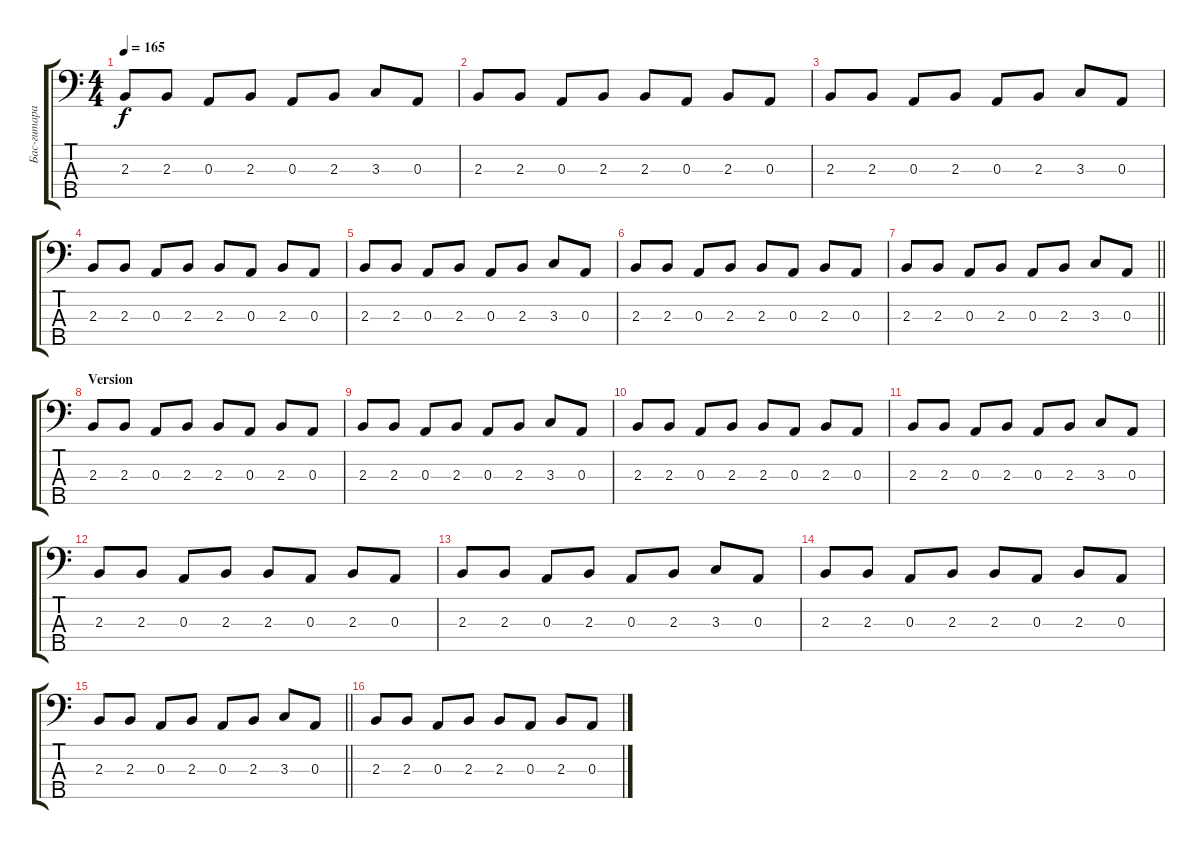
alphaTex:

\track ("Бас-гитара" "Бас-гитара") {instrument electricbassfinger}
\staff {score tabs}
\tuning (G2 D2 A1 E1 B0) {hide}
\ts (4 4)
\tempo 165
\clef f4
\ks c
2.3.8{dy f} 2.3.8 0.3.8 2.3.8 0.3.8 2.3.8 3.3.8 0.3.8 |
2.3.8 2.3.8 0.3.8 2.3.8 2.3.8 0.3.8 2.3.8 0.3.8 |
2.3.8 2.3.8 0.3.8 2.3.8 0.3.8 2.3.8 3.3.8 0.3.8 |
2.3.8 2.3.8 0.3.8 2.3.8 2.3.8 0.3.8 2.3.8 0.3.8 |
2.3.8 2.3.8 0.3.8 2.3.8 0.3.8 2.3.8 3.3.8 0.3.8 |
2.3.8 2.3.8 0.3.8 2.3.8 2.3.8 0.3.8 2.3.8 0.3.8 |
\barLineRight lightlight
2.3.8 2.3.8 0.3.8 2.3.8 0.3.8 2.3.8 3.3.8 0.3.8 |
\section ("" "Version")
2.3.8 2.3.8 0.3.8 2.3.8 2.3.8 0.3.8 2.3.8 0.3.8 |
2.3.8 2.3.8 0.3.8 2.3.8 0.3.8 2.3.8 3.3.8 0.3.8 |
2.3.8 2.3.8 0.3.8 2.3.8 2.3.8 0.3.8 2.3.8 0.3.8 |
2.3.8 2.3.8 0.3.8 2.3.8 0.3.8 2.3.8 3.3.8 0.3.8 |
2.3.8 2.3.8 0.3.8 2.3.8 2.3.8 0.3.8 2.3.8 0.3.8 |
2.3.8 2.3.8 0.3.8 2.3.8 0.3.8 2.3.8 3.3.8 0.3.8 |
2.3.8 2.3.8 0.3.8 2.3.8 2.3.8 0.3.8 2.3.8 0.3.8 |
\barLineRight lightlight
2.3.8 2.3.8 0.3.8 2.3.8 0.3.8 2.3.8 3.3.8 0.3.8 |
2.3.8 2.3.8 0.3.8 2.3.8 2.3.8 0.3.8 2.3.8 0.3.8
